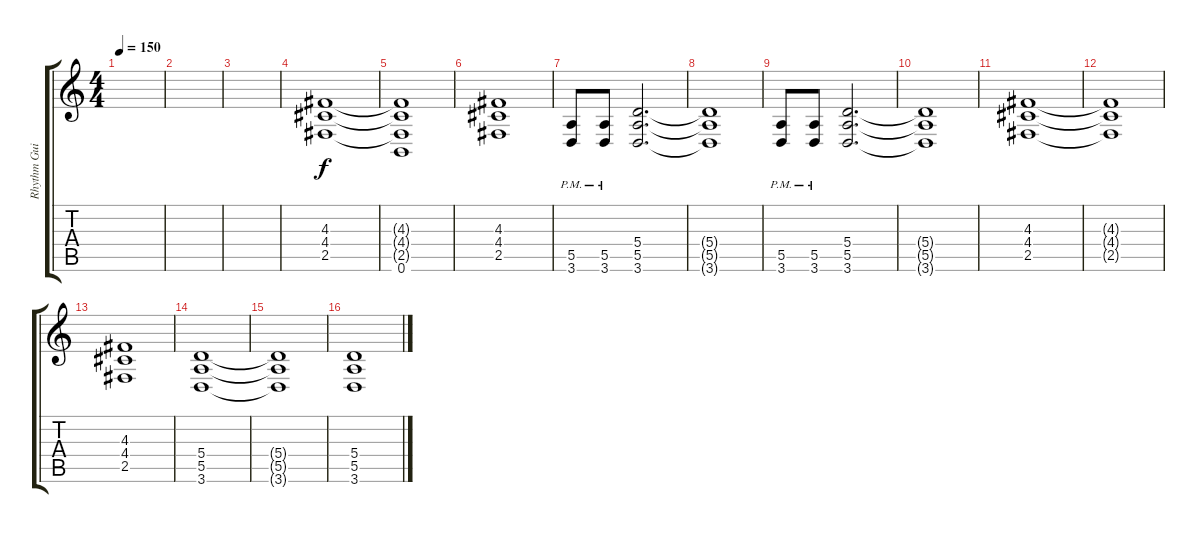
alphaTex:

\track ("Rhythm Guitar" "Rhythm Gui") {instrument distortionguitar}
\staff {score tabs}
\tuning (B3 Gb3 D3 A2 E2 B1) {hide}
\ts (4 4)
\tempo 150
\clef g2
\ks c
|
|
|
(4.3 4.4 2.5).1 |
(4.3{t} 4.4{t} 2.5{t} 0.6).1 |
(4.3 4.4 2.5).1 |
(5.5{pm} 3.6{pm}).8 (5.5{pm} 3.6{pm}).8 (5.4 5.5 3.6).2{d} |
(5.4{t} 5.5{t} 3.6{t}).1 |
(5.5{pm} 3.6{pm}).8 (5.5{pm} 3.6{pm}).8 (5.4 5.5 3.6).2{d} |
(5.4{t} 5.5{t} 3.6{t}).1 |
(4.3 4.4 2.5).1 |
(4.3{t} 4.4{t} 2.5{t}).1 |
(4.3 4.4 2.5).1 |
(5.4 5.5 3.6).1 |
(5.4{t} 5.5{t} 3.6{t}).1 |
(5.4 5.5 3.6).1
